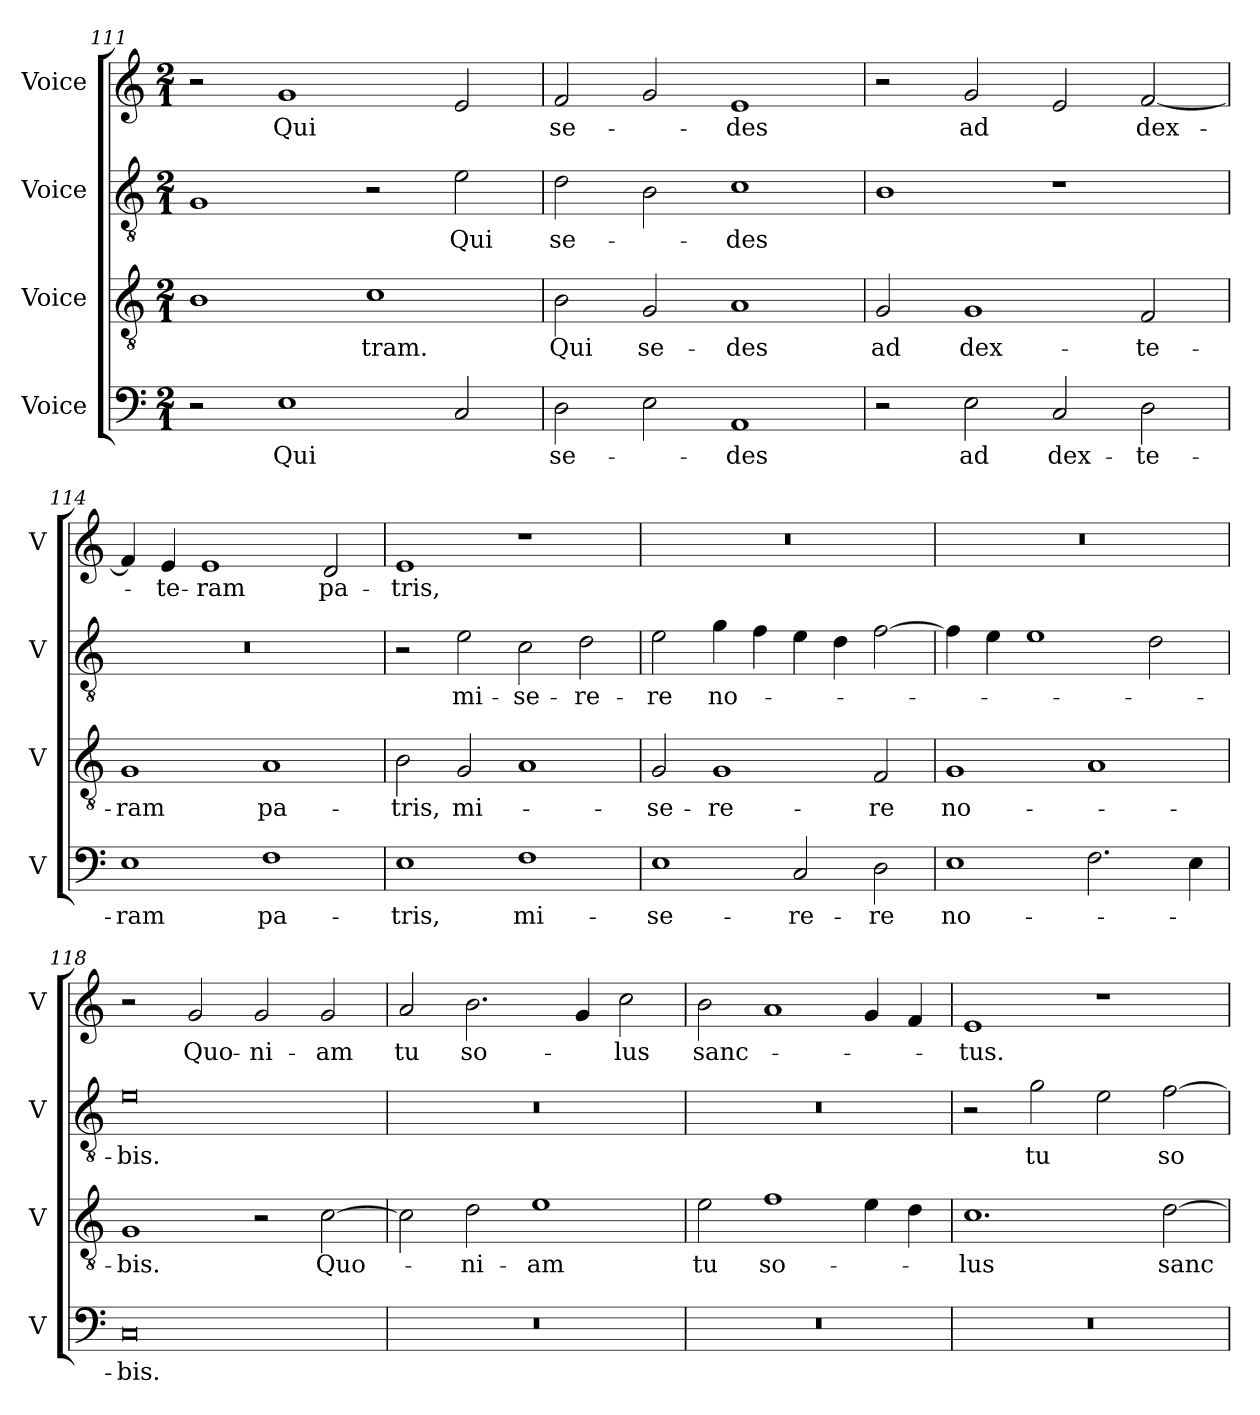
**kern	**text	**kern	**text	**kern	**text	**kern	**text
*part4	*part4	*part3	*part3	*part2	*part2	*part1	*part1
*staff4	*staff4	*staff3	*staff3	*staff2	*staff2	*staff1	*staff1
*I"Voice	*	*I"Voice	*	*I"Voice	*	*I"Voice	*
*I'V	*	*I'V	*	*I'V	*	*I'V	*
*clefF4	*	*clefGv2	*	*clefGv2	*	*clefG2	*
*k[]	*	*k[]	*	*k[]	*	*k[]	*
*M2/1	*	*M2/1	*	*M2/1	*	*M2/1	*
=111	=111	=111	=111	=111	=111	=111	=111
2r	.	1B	.	1G	.	2r	.
!	!LO:LY:b	!	!	!	!	!	!LO:LY:b
1E	Qui	.	.	.	.	1g	Qui
!	!	!	!LO:LY:b	!	!	!	!
.	.	1c	-tram.	2r	.	.	.
!	!	!	!	!	!LO:LY:b	!	!
2C/	.	.	.	2e\	Qui	2e/	.
=112	=112	=112	=112	=112	=112	=112	=112
!	!LO:LY:b	!	!LO:LY:b	!	!LO:LY:b	!	!LO:LY:b
2D\	se-	2B\	Qui	2d\	se-	2f/	se-
!	!	!	!LO:LY:b	!	!	!	!
2E\	.	2G/	se-	2B\	.	2g/	.
!	!LO:LY:b	!	!LO:LY:b	!	!LO:LY:b	!	!LO:LY:b
1AA	-des	1A	-des	1c	-des	1e	-des
=113	=113	=113	=113	=113	=113	=113	=113
!	!	!	!LO:LY:b	!	!	!	!
2r	.	2G/	ad	1B	.	2r	.
!	!LO:LY:b	!	!LO:LY:b	!	!	!	!LO:LY:b
2E\	ad	1G	dex-	.	.	2g/	ad
!	!LO:LY:b	!	!	!	!	!	!
2C/	dex-	.	.	1r	.	2e/	.
!	!LO:LY:b	!	!LO:LY:b	!	!	!	!LO:LY:b
2D\	-te-	2F/	-te-	.	.	[2f/	dex-
!!LO:LB:g=z
=114	=114	=114	=114	=114	=114	=114	=114
!	!LO:LY:b	!	!LO:LY:b	!	!	!	!
1E	-ram	1G	-ram	0r	.	4f/]	.
!	!	!	!	!	!	!	!LO:LY:b
.	.	.	.	.	.	4e/	-te-
!	!	!	!	!	!	!	!LO:LY:b
.	.	.	.	.	.	1e	-ram
!	!LO:LY:b	!	!LO:LY:b	!	!	!	!
1F	pa-	1A	pa-	.	.	.	.
!	!	!	!	!	!	!	!LO:LY:b
.	.	.	.	.	.	2d/	pa-
=115	=115	=115	=115	=115	=115	=115	=115
!	!LO:LY:b	!	!LO:LY:b	!	!	!	!LO:LY:b
1E	-tris,	2B\	-tris,	2r	.	1e	-tris,
!	!	!	!LO:LY:b	!	!LO:LY:b	!	!
.	.	2G/	mi-	2e\	mi-	.	.
!	!LO:LY:b	!	!	!	!LO:LY:b	!	!
1F	mi-	1A	.	2c\	-se-	1r	.
!	!	!	!	!	!LO:LY:b	!	!
.	.	.	.	2d\	-re-	.	.
=116	=116	=116	=116	=116	=116	=116	=116
!	!LO:LY:b	!	!LO:LY:b	!	!LO:LY:b	!	!
1E	-se-	2G/	-se-	2e\	-re	0r	.
!	!	!	!LO:LY:b	!	!LO:LY:b	!	!
.	.	1G	-re-	4g\	no-	.	.
.	.	.	.	4f\	.	.	.
!	!LO:LY:b	!	!	!	!	!	!
2C/	-re-	.	.	4e\	.	.	.
.	.	.	.	4d\	.	.	.
!	!LO:LY:b	!	!LO:LY:b	!	!	!	!
2D\	-re	2F/	-re	[2f\	.	.	.
=117	=117	=117	=117	=117	=117	=117	=117
!	!LO:LY:b	!	!LO:LY:b	!	!	!	!
1E	no-	1G	no-	4f\]	.	0r	.
.	.	.	.	4e\	.	.	.
.	.	.	.	1e	.	.	.
2.F\	.	1A	.	.	.	.	.
.	.	.	.	2d\	.	.	.
4E\	.	.	.	.	.	.	.
!!LO:PB:g=z
=118	=118	=118	=118	=118	=118	=118	=118
!	!LO:LY:b	!	!LO:LY:b	!	!LO:LY:b	!	!
0C	-bis.	1G	-bis.	0e	-bis.	2r	.
!	!	!	!	!	!	!	!LO:LY:b
.	.	.	.	.	.	2g/	Quo-
!	!	!	!	!	!	!	!LO:LY:b
.	.	2r	.	.	.	2g/	-ni-
!	!	!	!LO:LY:b	!	!	!	!LO:LY:b
.	.	[2c\	Quo-	.	.	2g/	-am
=119	=119	=119	=119	=119	=119	=119	=119
!	!	!	!	!	!	!	!LO:LY:b
0r	.	2c\]	.	0r	.	2a/	tu
!	!	!	!LO:LY:b	!	!	!	!LO:LY:b
.	.	2d\	-ni-	.	.	2.b\	so-
!	!	!	!LO:LY:b	!	!	!	!
.	.	1e	-am	.	.	.	.
.	.	.	.	.	.	4g/	.
!	!	!	!	!	!	!	!LO:LY:b
.	.	.	.	.	.	2cc\	-lus
=120	=120	=120	=120	=120	=120	=120	=120
!	!	!	!LO:LY:b	!	!	!	!LO:LY:b
0r	.	2e\	tu	0r	.	2b\	sanc-
!	!	!	!LO:LY:b	!	!	!	!
.	.	1f	so-	.	.	1a	.
.	.	4e\	.	.	.	4g/	.
.	.	4d\	.	.	.	4f/	.
=121	=121	=121	=121	=121	=121	=121	=121
!	!	!	!LO:LY:b	!	!	!	!LO:LY:b
0r	.	1.c	-lus	2r	.	1e	-tus.
!	!	!	!	!	!LO:LY:b	!	!
.	.	.	.	2g\	tu	.	.
.	.	.	.	2e\	.	1r	.
!	!	!	!LO:LY:b	!	!LO:LY:b	!	!
.	.	[2d\	sanc-	[2f\	so-	.	.
=	=	=	=	=	=	=	=
*-	*-	*-	*-	*-	*-	*-	*-
